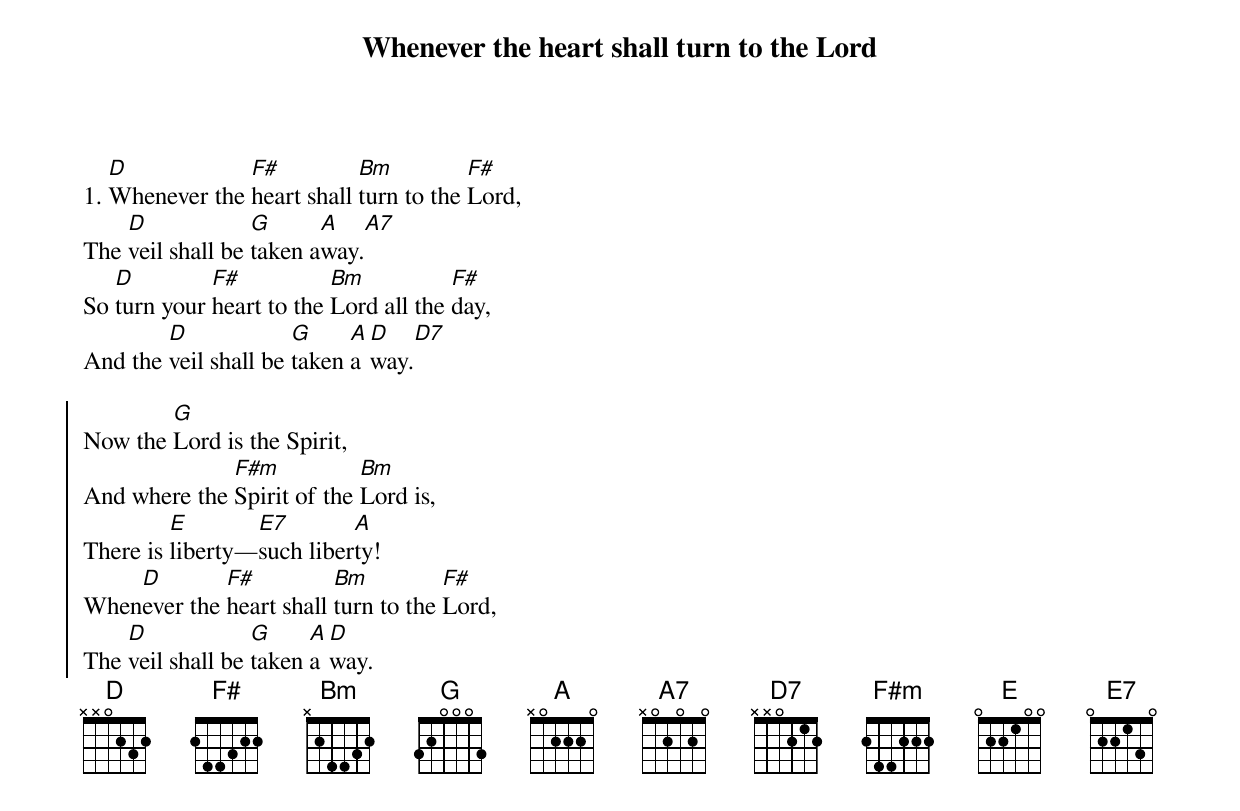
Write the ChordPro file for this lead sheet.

{t:Whenever the heart shall turn to the Lord}

1. [D]Whenever the [F#]heart shall [Bm]turn to the [F#]Lord,
The [D]veil shall be [G]taken a[A]way.[A7]
So [D]turn your [F#]heart to the [Bm]Lord all the [F#]day,
And the [D]veil shall be [G]taken [A]a[D]way.[D7]

{soc}
Now the [G]Lord is the Spirit,
And where the [F#m]Spirit of the [Bm]Lord is,
There is [E]liberty—[E7]such liber[A]ty!
When[D]ever the [F#]heart shall [Bm]turn to the [F#]Lord,
The [D]veil shall be [G]taken [A]a[D]way.
{eoc}
